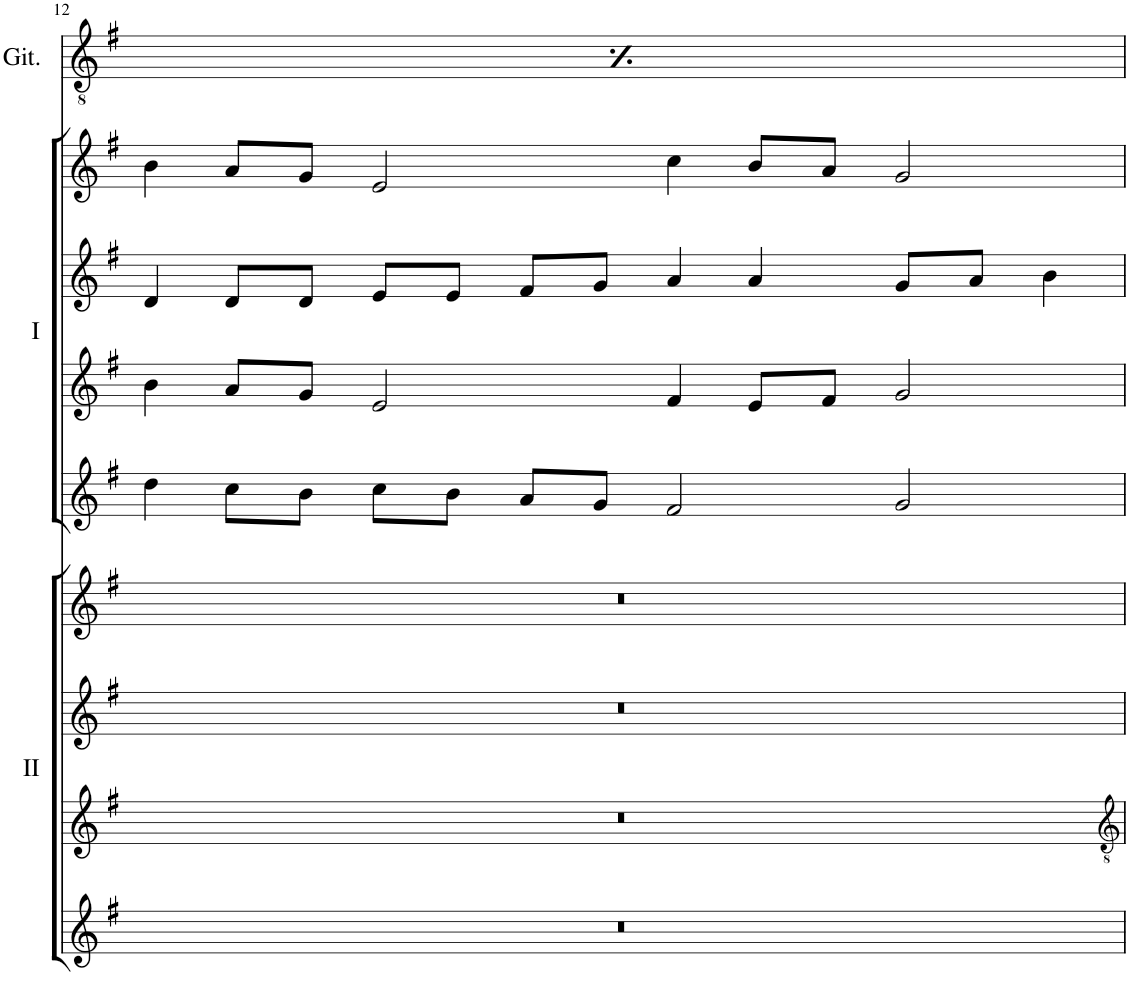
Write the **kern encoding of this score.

**kern	**kern	**kern	**kern	**kern	**kern	**kern	**kern	**kern	**harte
*part3	*part3	*part3	*part3	*part2	*part2	*part2	*part2	*part1	*part1
*staff9	*staff8	*staff7	*staff6	*staff5	*staff4	*staff3	*staff2	*staff1	*
*I"Kanon II	*	*	*	*I"Kanon I	*	*	*	*I"Gitarre	*
*I'II	*	*	*	*I'I	*	*	*	*I'Git.	*
!!LO:PB:g=z
*clefG2	*clefG2	*clefG2	*clefG2	*clefG2	*clefG2	*clefG2	*clefG2	*clefGv2	*
*k[f#]	*k[f#]	*k[f#]	*k[f#]	*k[f#]	*k[f#]	*k[f#]	*k[f#]	*k[f#]	*
*M4/2	*M4/2	*M4/2	*M4/2	*M4/2	*M4/2	*M4/2	*M4/2	*M4/2	*
*MM96	*MM96	*MM96	*MM96	*MM96	*MM96	*MM96	*MM96	*MM96	*
=12	=12	=12	=12	=12	=12	=12	=12	=12	=12
0r	0r	0r	0r	4dd\	4b\	4d/	4b\	2GG/ 2BB/ 2D/ 2G/ 2B/ 2g/	G:maj
.	.	.	.	8cc\L	8a/L	8d/L	8a/L	.	.
.	.	.	.	8b\J	8g/J	8d/J	8g/J	.	.
.	.	.	.	8cc\L	2e/	8e/L	2e/	2C/ 2E/ 2G/ 2c/ 2e/	C:maj
.	.	.	.	8b\J	.	8e/J	.	.	.
.	.	.	.	8a/L	.	8f#/L	.	.	.
.	.	.	.	8g/J	.	8g/J	.	.	.
.	.	.	.	2f#/	4f#/	4a/	4cc\	2D/ 2A/ 2d/ 2f#/	D:maj
.	.	.	.	.	8e/L	4a/	8b/L	.	.
.	.	.	.	.	8f#/J	.	8a/J	.	.
.	.	.	.	2g/	2g/	8g/L	2g/	2GG/ 2BB/ 2D/ 2G/ 2B/ 2g/	G:maj
.	.	.	.	.	.	8a/J	.	.	.
.	.	.	.	.	.	4b\	.	.	.
=	=	=	=	=	=	=	=	=	=
*-	*-	*-	*-	*-	*-	*-	*-	*-	*-
